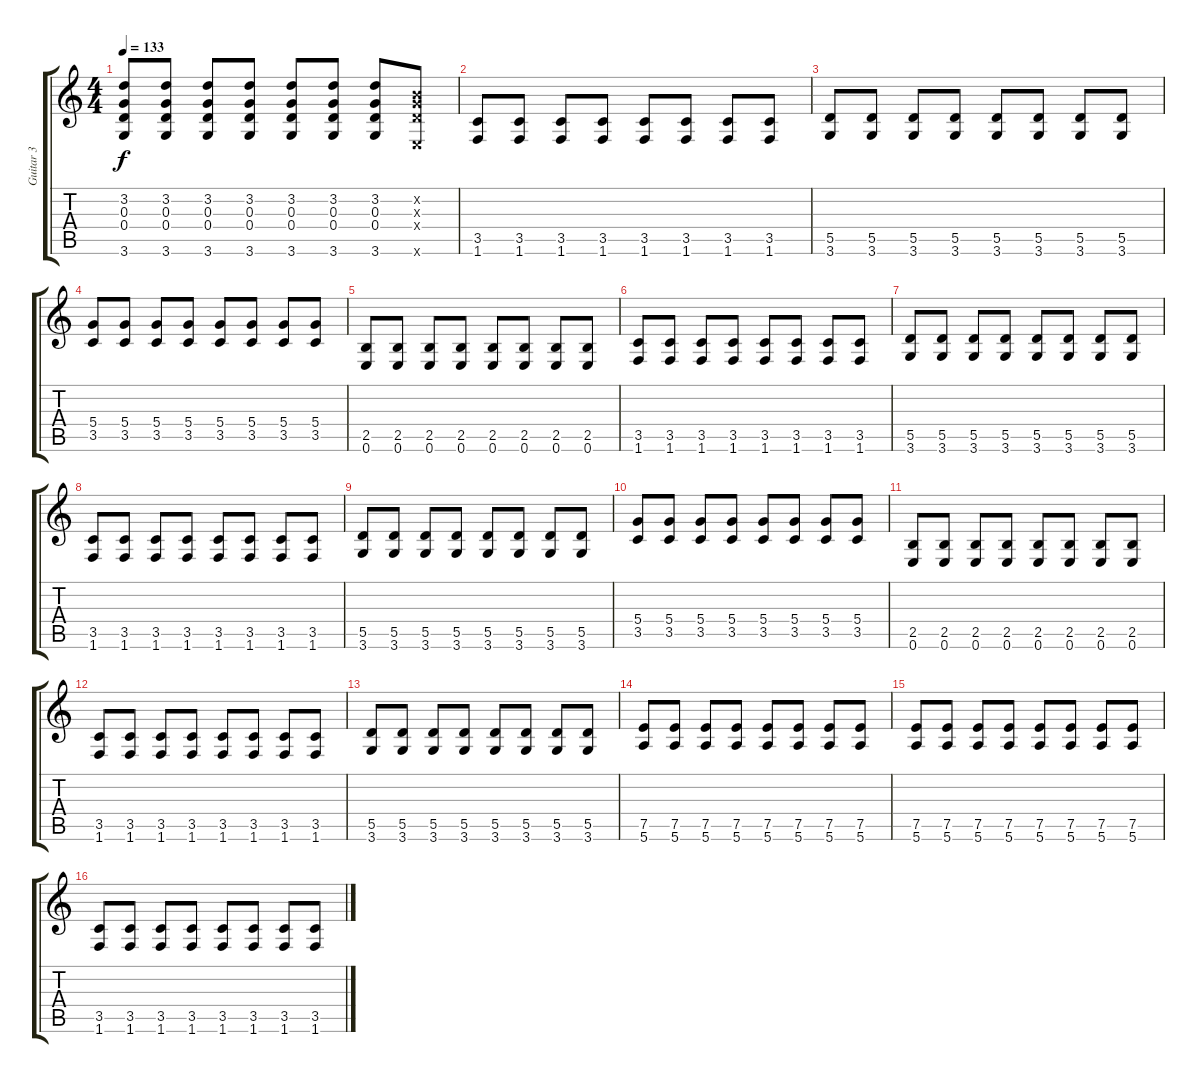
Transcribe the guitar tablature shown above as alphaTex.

\track ("Guitar 3" "Guitar 3") {instrument distortionguitar}
\staff {score tabs}
\tuning (E4 B3 G3 D3 A2 E2) {hide}
\ts (4 4)
\tempo 133
\clef g2
\ks c
(3.2 0.3 0.4 3.6).8{dy f} (3.2 0.3 0.4 3.6).8 (3.2 0.3 0.4 3.6).8 (3.2 0.3 0.4 3.6).8 (3.2 0.3 0.4 3.6).8 (3.2 0.3 0.4 3.6).8 (3.2 0.3 0.4 3.6).8 (0.2{x} 0.3{x} 0.4{x} 0.6{x}).8 |
(3.5 1.6).8 (3.5 1.6).8 (3.5 1.6).8 (3.5 1.6).8 (3.5 1.6).8 (3.5 1.6).8 (3.5 1.6).8 (3.5 1.6).8 |
(5.5 3.6).8 (5.5 3.6).8 (5.5 3.6).8 (5.5 3.6).8 (5.5 3.6).8 (5.5 3.6).8 (5.5 3.6).8 (5.5 3.6).8 |
(5.4 3.5).8 (5.4 3.5).8 (5.4 3.5).8 (5.4 3.5).8 (5.4 3.5).8 (5.4 3.5).8 (5.4 3.5).8 (5.4 3.5).8 |
(2.5 0.6).8 (2.5 0.6).8 (2.5 0.6).8 (2.5 0.6).8 (2.5 0.6).8 (2.5 0.6).8 (2.5 0.6).8 (2.5 0.6).8 |
(3.5 1.6).8 (3.5 1.6).8 (3.5 1.6).8 (3.5 1.6).8 (3.5 1.6).8 (3.5 1.6).8 (3.5 1.6).8 (3.5 1.6).8 |
(5.5 3.6).8 (5.5 3.6).8 (5.5 3.6).8 (5.5 3.6).8 (5.5 3.6).8 (5.5 3.6).8 (5.5 3.6).8 (5.5 3.6).8 |
(3.5 1.6).8 (3.5 1.6).8 (3.5 1.6).8 (3.5 1.6).8 (3.5 1.6).8 (3.5 1.6).8 (3.5 1.6).8 (3.5 1.6).8 |
(5.5 3.6).8 (5.5 3.6).8 (5.5 3.6).8 (5.5 3.6).8 (5.5 3.6).8 (5.5 3.6).8 (5.5 3.6).8 (5.5 3.6).8 |
(5.4 3.5).8 (5.4 3.5).8 (5.4 3.5).8 (5.4 3.5).8 (5.4 3.5).8 (5.4 3.5).8 (5.4 3.5).8 (5.4 3.5).8 |
(2.5 0.6).8 (2.5 0.6).8 (2.5 0.6).8 (2.5 0.6).8 (2.5 0.6).8 (2.5 0.6).8 (2.5 0.6).8 (2.5 0.6).8 |
(3.5 1.6).8 (3.5 1.6).8 (3.5 1.6).8 (3.5 1.6).8 (3.5 1.6).8 (3.5 1.6).8 (3.5 1.6).8 (3.5 1.6).8 |
(5.5 3.6).8 (5.5 3.6).8 (5.5 3.6).8 (5.5 3.6).8 (5.5 3.6).8 (5.5 3.6).8 (5.5 3.6).8 (5.5 3.6).8 |
(7.5 5.6).8 (7.5 5.6).8 (7.5 5.6).8 (7.5 5.6).8 (7.5 5.6).8 (7.5 5.6).8 (7.5 5.6).8 (7.5 5.6).8 |
(7.5 5.6).8 (7.5 5.6).8 (7.5 5.6).8 (7.5 5.6).8 (7.5 5.6).8 (7.5 5.6).8 (7.5 5.6).8 (7.5 5.6).8 |
(3.5 1.6).8 (3.5 1.6).8 (3.5 1.6).8 (3.5 1.6).8 (3.5 1.6).8 (3.5 1.6).8 (3.5 1.6).8 (3.5 1.6).8
